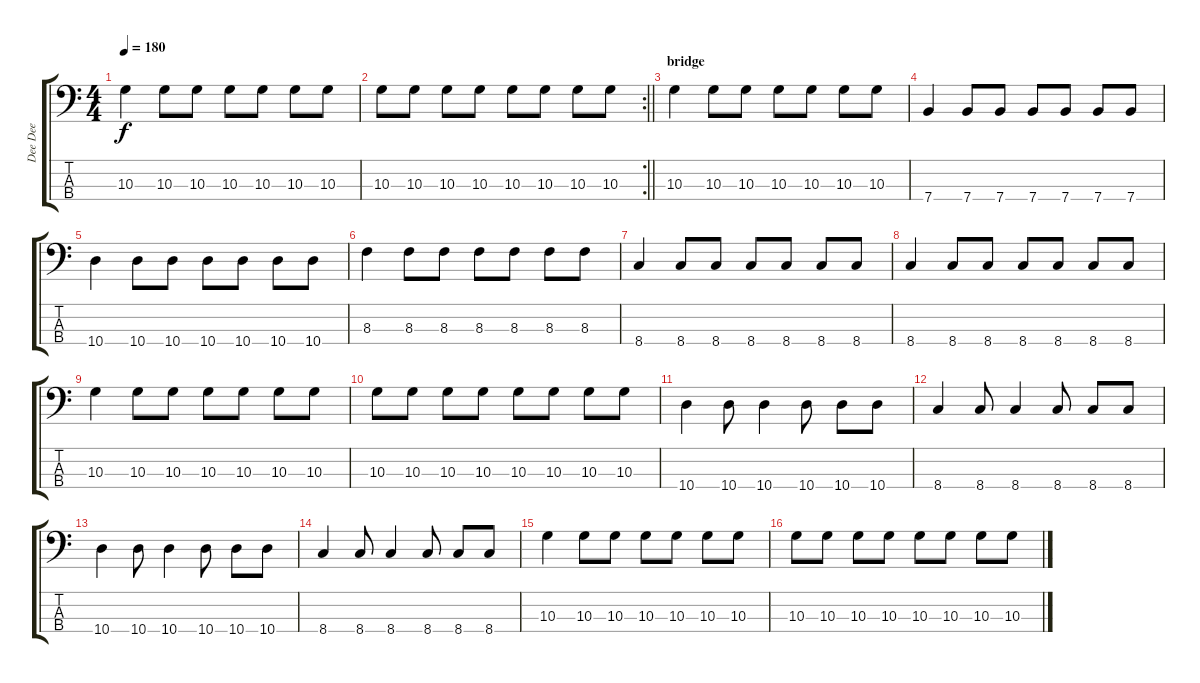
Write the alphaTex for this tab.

\track ("Dee Dee" "Dee Dee") {instrument electricbassfinger}
\staff {score tabs}
\tuning (G2 D2 A1 E1) {hide}
\ts (4 4)
\tempo 180
\clef f4
\ks c
10.3.4{dy f} 10.3.8 10.3.8 10.3.8 10.3.8 10.3.8 10.3.8 |
\rc 2
\barLineRight lightlight
10.3.8 10.3.8 10.3.8 10.3.8 10.3.8 10.3.8 10.3.8 10.3.8 |
\section ("" "bridge")
10.3.4 10.3.8 10.3.8 10.3.8 10.3.8 10.3.8 10.3.8 |
7.4.4 7.4.8 7.4.8 7.4.8 7.4.8 7.4.8 7.4.8 |
10.4.4 10.4.8 10.4.8 10.4.8 10.4.8 10.4.8 10.4.8 |
8.3.4 8.3.8 8.3.8 8.3.8 8.3.8 8.3.8 8.3.8 |
8.4.4 8.4.8 8.4.8 8.4.8 8.4.8 8.4.8 8.4.8 |
8.4.4 8.4.8 8.4.8 8.4.8 8.4.8 8.4.8 8.4.8 |
10.3.4 10.3.8 10.3.8 10.3.8 10.3.8 10.3.8 10.3.8 |
10.3.8 10.3.8 10.3.8 10.3.8 10.3.8 10.3.8 10.3.8 10.3.8 |
10.4.4 10.4.8 10.4.4 10.4.8 10.4.8 10.4.8 |
8.4.4 8.4.8 8.4.4 8.4.8 8.4.8 8.4.8 |
10.4.4 10.4.8 10.4.4 10.4.8 10.4.8 10.4.8 |
8.4.4 8.4.8 8.4.4 8.4.8 8.4.8 8.4.8 |
10.3.4 10.3.8 10.3.8 10.3.8 10.3.8 10.3.8 10.3.8 |
10.3.8 10.3.8 10.3.8 10.3.8 10.3.8 10.3.8 10.3.8 10.3.8
